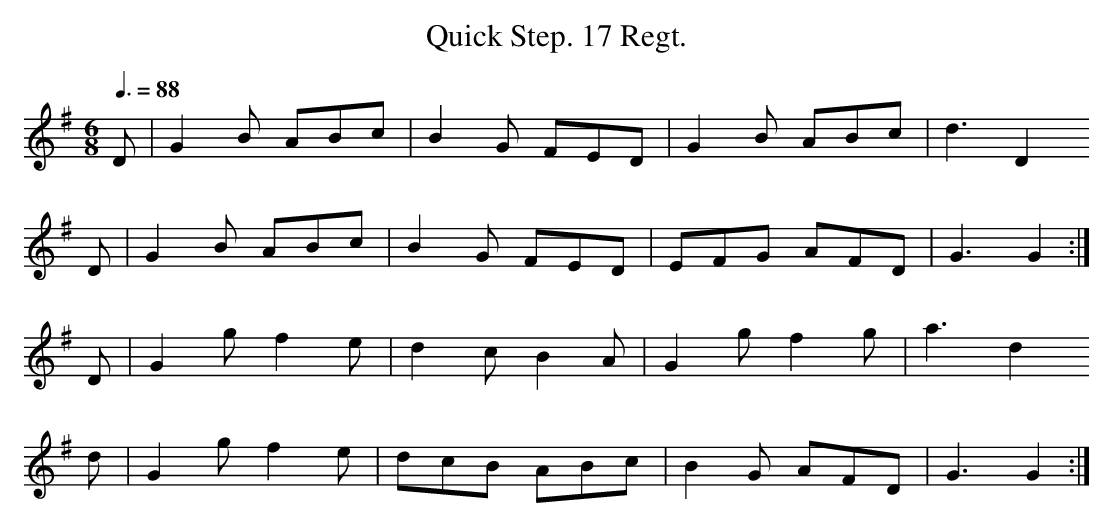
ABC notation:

X:1
T:Quick Step. 17 Regt.
M:6/8
L:1/8
Q:3/8=88
K:G
D | G2B ABc | B2G FED | G2B ABc | d3 D2
D | G2B ABc | B2G FED | EFG AFD | G3 G2 :|
D | G2g f2e | d2c B2A | G2g f2g | a3 d2
d | G2g f2e | dcB ABc | B2G AFD | G3 G2 :|
